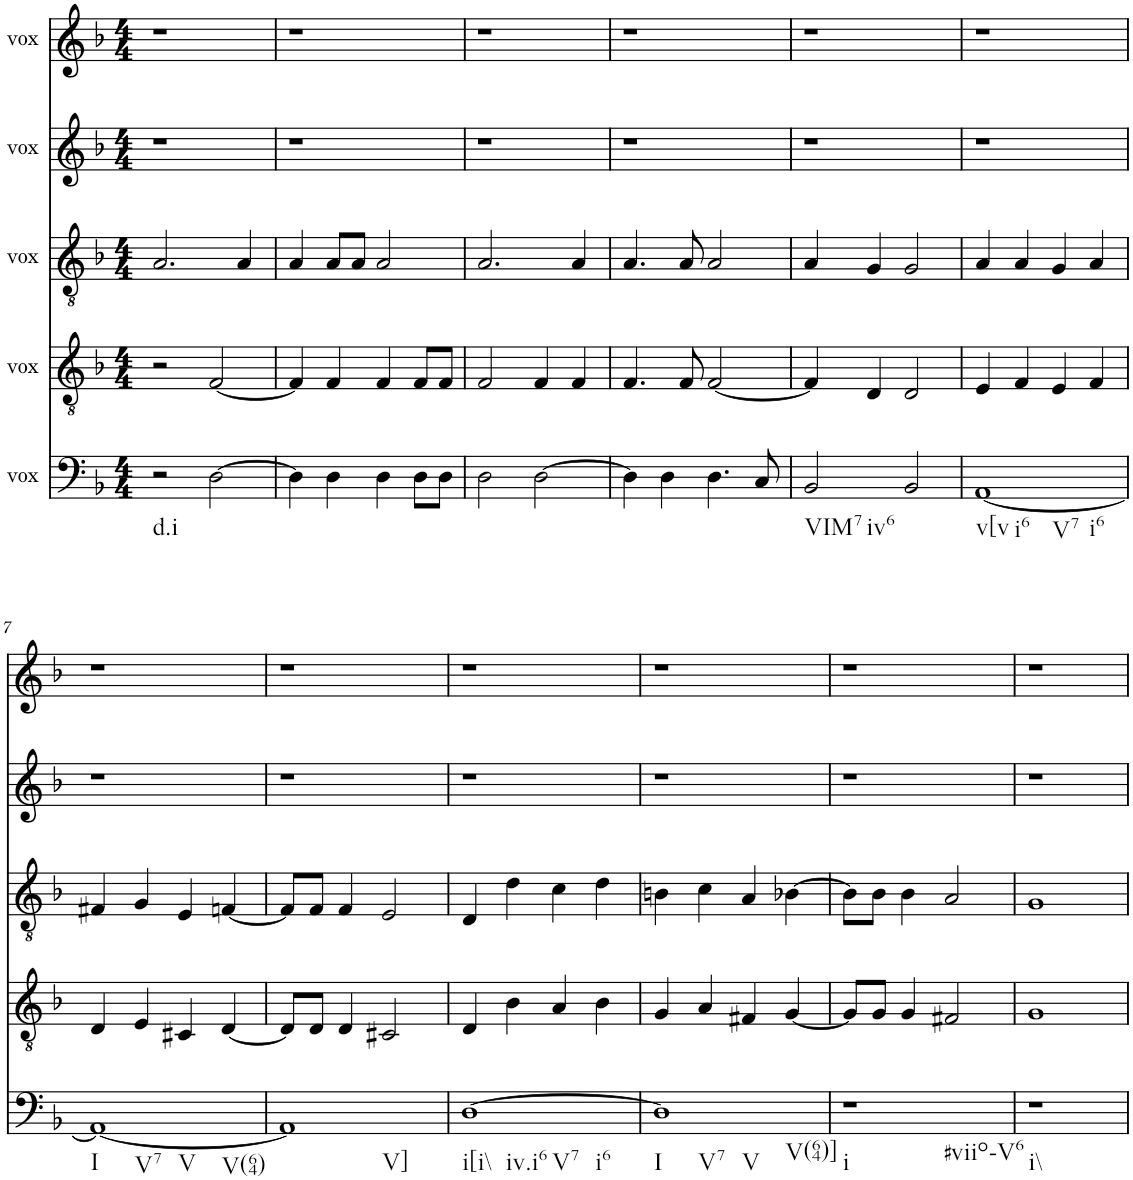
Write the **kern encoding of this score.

**kern	**kern	**kern	**kern	**kern
*part5	*part4	*part3	*part2	*part1
*staff5	*staff4	*staff3	*staff2	*staff1
*I"vox	*I"vox	*I"vox	*I"vox	*I"vox
*clefF4	*clefGv2	*clefGv2	*clefG2	*clefG2
*k[b-]	*k[b-]	*k[b-]	*k[b-]	*k[b-]
*M4/4	*M4/4	*M4/4	*M4/4	*M4/4
=1	=1	=1	=1	=1
!LO:TX:b:t=d.i	!	!	!	!
2r	2r	2.A/	1r	1r
[2D\	[2F/	.	.	.
.	.	4A/	.	.
=2	=2	=2	=2	=2
4D\]	4F/]	4A/	1r	1r
4D\	4F/	8A/L	.	.
.	.	8A/J	.	.
4D\	4F/	2A/	.	.
8D\L	8F/L	.	.	.
8D\J	8F/J	.	.	.
=3	=3	=3	=3	=3
2D\	2F/	2.A/	1r	1r
[2D\	4F/	.	.	.
.	4F/	4A/	.	.
=4	=4	=4	=4	=4
4D\]	4.F/	4.A/	1r	1r
4D\	.	.	.	.
.	8F/	8A/	.	.
4.D\	[2F/	2A/	.	.
8C/	.	.	.	.
=5	=5	=5	=5	=5
!LO:TX:b:t=VIM7	!	!	!	!
!LO:TX:b:t=iv6	!	!	!	!
2BB-/	4F/]	4A/	1r	1r
.	4D/	4G/	.	.
2BB-/	2D/	2G/	.	.
=6	=6	=6	=6	=6
!LO:TX:b:t=v[v	!	!	!	!
!LO:TX:b:t=i6	!	!	!	!
!LO:TX:b:t=V7	!	!	!	!
!LO:TX:b:t=i6	!	!	!	!
[1AA	4E/	4A/	1r	1r
.	4F/	4A/	.	.
.	4E/	4G/	.	.
.	4F/	4A/	.	.
!!LO:LB:g=z
=7	=7	=7	=7	=7
!LO:TX:b:t=I	!	!	!	!
!LO:TX:b:t=V7	!	!	!	!
!LO:TX:b:t=V	!	!	!	!
!LO:TX:b:t=V(64)	!	!	!	!
1AA_	4D/	4F#X/	1r	1r
.	4E/	4G/	.	.
.	4C#X/	4E/	.	.
.	[4D/	[4Fn/	.	.
=8	=8	=8	=8	=8
!LO:TX:b:t=V]	!	!	!	!
1AA]	8D/L]	8F/L]	1r	1r
.	8D/J	8F/J	.	.
.	4D/	4F/	.	.
.	2C#X/	2E/	.	.
=9	=9	=9	=9	=9
!LO:TX:b:t=i[i\\	!	!	!	!
!LO:TX:b:t=iv.i6	!	!	!	!
!LO:TX:b:t=V7	!	!	!	!
!LO:TX:b:t=i6	!	!	!	!
[1D	4D/	4D/	1r	1r
.	4B-\	4d\	.	.
.	4A/	4c\	.	.
.	4B-\	4d\	.	.
=10	=10	=10	=10	=10
!LO:TX:b:t=I	!	!	!	!
!LO:TX:b:t=V7	!	!	!	!
!LO:TX:b:t=V	!	!	!	!
!LO:TX:b:t=V(64)]	!	!	!	!
1D]	4G/	4Bn\	1r	1r
.	4A/	4c\	.	.
.	4F#X/	4A/	.	.
.	[4G/	[4B-X\	.	.
=11	=11	=11	=11	=11
!LO:TX:b:t=i	!	!	!	!
!LO:TX:b:t=#viio-V6	!	!	!	!
1r	8G/L]	8B-\L]	1r	1r
.	8G/J	8B-\J	.	.
.	4G/	4B-\	.	.
.	2F#X/	2A/	.	.
=12	=12	=12	=12	=12
!LO:TX:b:t=i\\	!	!	!	!
1r	1G	1G	1r	1r
=	=	=	=	=
*-	*-	*-	*-	*-
